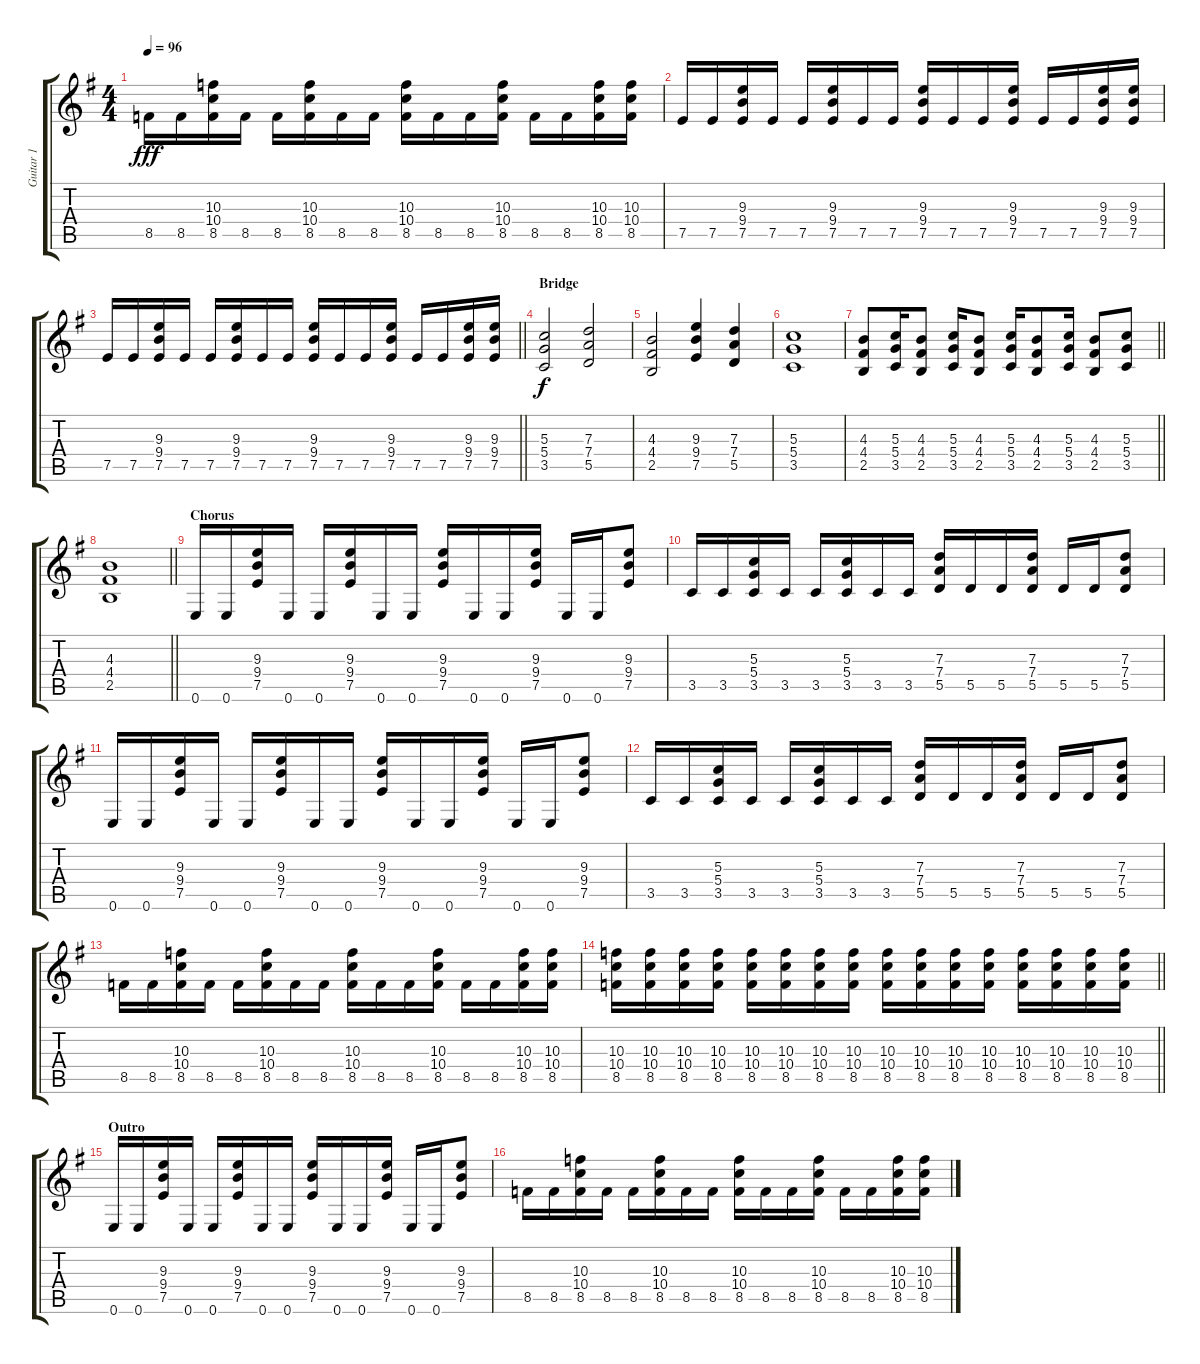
\track ("Guitar 1" "Guitar 1") {instrument distortionguitar}
\staff {score tabs}
\tuning (E4 B3 G3 D3 A2 E2) {hide}
\ts (4 4)
\tempo 96
\clef g2
\ks g
8.5.16{dy fff} 8.5.16 (10.3 10.4 8.5).16 8.5.16 8.5.16 (10.3 10.4 8.5).16 8.5.16 8.5.16 (10.3 10.4 8.5).16 8.5.16 8.5.16 (10.3 10.4 8.5).16 8.5.16 8.5.16 (10.3 10.4 8.5).16 (10.3 10.4 8.5).16 |
7.5.16 7.5.16 (9.3 9.4 7.5).16 7.5.16 7.5.16 (9.3 9.4 7.5).16 7.5.16 7.5.16 (9.3 9.4 7.5).16 7.5.16 7.5.16 (9.3 9.4 7.5).16 7.5.16 7.5.16 (9.3 9.4 7.5).16 (9.3 9.4 7.5).16 |
\barLineRight lightlight
7.5.16 7.5.16 (9.3 9.4 7.5).16 7.5.16 7.5.16 (9.3 9.4 7.5).16 7.5.16 7.5.16 (9.3 9.4 7.5).16 7.5.16 7.5.16 (9.3 9.4 7.5).16 7.5.16 7.5.16 (9.3 9.4 7.5).16 (9.3 9.4 7.5).16 |
\section ("" "Bridge")
(5.3 5.4 3.5).2{dy f} (7.3 7.4 5.5).2 |
(4.3 4.4 2.5).2 (9.3 9.4 7.5).4 (7.3 7.4 5.5).4 |
(5.3 5.4 3.5).1 |
\barLineRight lightlight
(4.3 4.4 2.5).8 (5.3 5.4 3.5).16 (4.3 4.4 2.5).8 (5.3 5.4 3.5).16 (4.3 4.4 2.5).8 (5.3 5.4 3.5).16 (4.3 4.4 2.5).8 (5.3 5.4 3.5).16 (4.3 4.4 2.5).8 (5.3 5.4 3.5).8 |
\barLineRight lightlight
(4.3 4.4 2.5).1 |
\section ("" "Chorus")
0.6.16 0.6.16 (9.3 9.4 7.5).16 0.6.16 0.6.16 (9.3 9.4 7.5).16 0.6.16 0.6.16 (9.3 9.4 7.5).16 0.6.16 0.6.16 (9.3 9.4 7.5).16 0.6.16 0.6.16 (9.3 9.4 7.5).8 |
3.5.16 3.5.16 (5.3 5.4 3.5).16 3.5.16 3.5.16 (5.3 5.4 3.5).16 3.5.16 3.5.16 (7.3 7.4 5.5).16 5.5.16 5.5.16 (7.3 7.4 5.5).16 5.5.16 5.5.16 (7.3 7.4 5.5).8 |
0.6.16 0.6.16 (9.3 9.4 7.5).16 0.6.16 0.6.16 (9.3 9.4 7.5).16 0.6.16 0.6.16 (9.3 9.4 7.5).16 0.6.16 0.6.16 (9.3 9.4 7.5).16 0.6.16 0.6.16 (9.3 9.4 7.5).8 |
3.5.16 3.5.16 (5.3 5.4 3.5).16 3.5.16 3.5.16 (5.3 5.4 3.5).16 3.5.16 3.5.16 (7.3 7.4 5.5).16 5.5.16 5.5.16 (7.3 7.4 5.5).16 5.5.16 5.5.16 (7.3 7.4 5.5).8 |
8.5.16 8.5.16 (10.3 10.4 8.5).16 8.5.16 8.5.16 (10.3 10.4 8.5).16 8.5.16 8.5.16 (10.3 10.4 8.5).16 8.5.16 8.5.16 (10.3 10.4 8.5).16 8.5.16 8.5.16 (10.3 10.4 8.5).16 (10.3 10.4 8.5).16 |
\barLineRight lightlight
(10.3 10.4 8.5).16 (10.3 10.4 8.5).16 (10.3 10.4 8.5).16 (10.3 10.4 8.5).16 (10.3 10.4 8.5).16 (10.3 10.4 8.5).16 (10.3 10.4 8.5).16 (10.3 10.4 8.5).16 (10.3 10.4 8.5).16 (10.3 10.4 8.5).16 (10.3 10.4 8.5).16 (10.3 10.4 8.5).16 (10.3 10.4 8.5).16 (10.3 10.4 8.5).16 (10.3 10.4 8.5).16 (10.3 10.4 8.5).16 |
\section ("" "Outro")
0.6.16 0.6.16 (9.3 9.4 7.5).16 0.6.16 0.6.16 (9.3 9.4 7.5).16 0.6.16 0.6.16 (9.3 9.4 7.5).16 0.6.16 0.6.16 (9.3 9.4 7.5).16 0.6.16 0.6.16 (9.3 9.4 7.5).8 |
8.5.16 8.5.16 (10.3 10.4 8.5).16 8.5.16 8.5.16 (10.3 10.4 8.5).16 8.5.16 8.5.16 (10.3 10.4 8.5).16 8.5.16 8.5.16 (10.3 10.4 8.5).16 8.5.16 8.5.16 (10.3 10.4 8.5).16 (10.3 10.4 8.5).16
